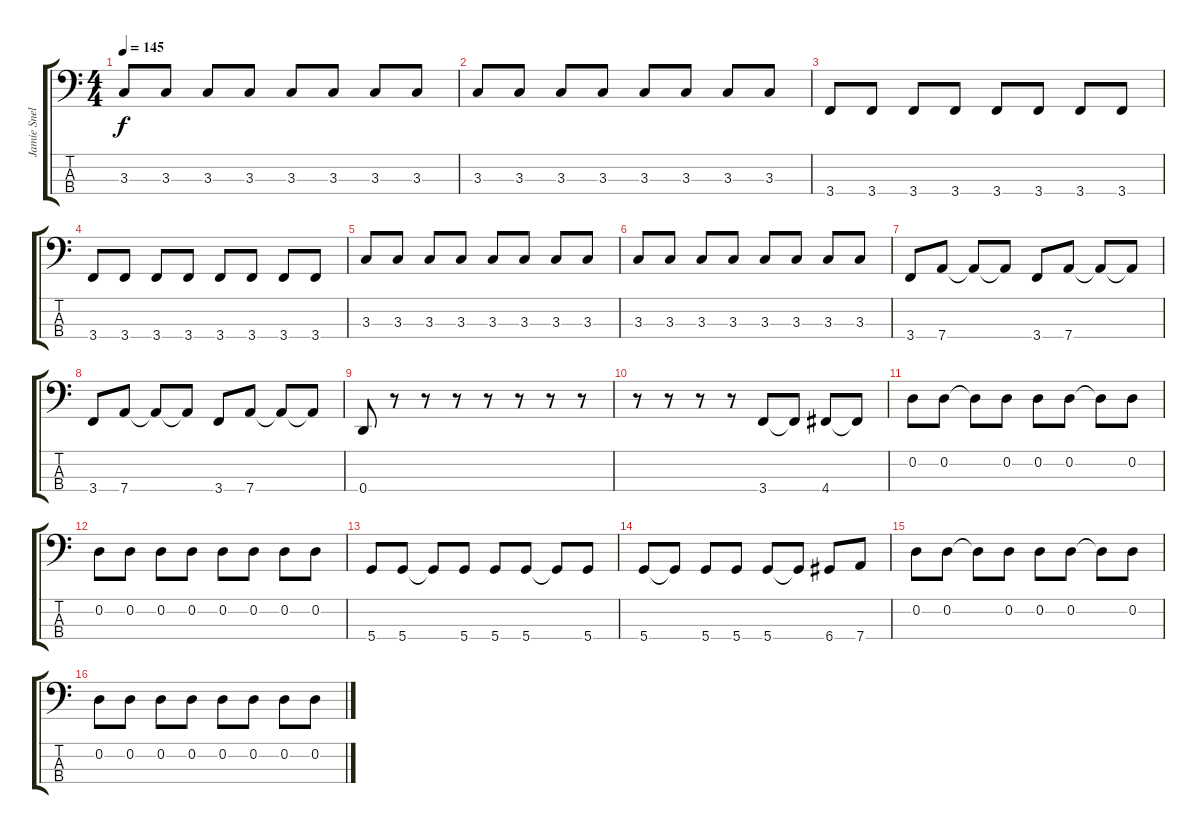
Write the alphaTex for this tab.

\track ("Jamie Snell (Bass)" "Jamie Snel") {instrument electricbasspick}
\staff {score tabs}
\tuning (G2 D2 A1 D1) {hide}
\ts (4 4)
\tempo 145
\clef f4
\ks c
3.3.8{dy f} 3.3.8 3.3.8 3.3.8 3.3.8 3.3.8 3.3.8 3.3.8 |
3.3.8 3.3.8 3.3.8 3.3.8 3.3.8 3.3.8 3.3.8 3.3.8 |
3.4.8 3.4.8 3.4.8 3.4.8 3.4.8 3.4.8 3.4.8 3.4.8 |
3.4.8 3.4.8 3.4.8 3.4.8 3.4.8 3.4.8 3.4.8 3.4.8 |
3.3.8 3.3.8 3.3.8 3.3.8 3.3.8 3.3.8 3.3.8 3.3.8 |
3.3.8 3.3.8 3.3.8 3.3.8 3.3.8 3.3.8 3.3.8 3.3.8 |
3.4.8 7.4.8 7.4{t}.8 7.4{t}.8 3.4.8 7.4.8 7.4{t}.8 7.4{t}.8 |
3.4.8 7.4.8 7.4{t}.8 7.4{t}.8 3.4.8 7.4.8 7.4{t}.8 7.4{t}.8 |
0.4.8 r.8 r.8 r.8 r.8 r.8 r.8 r.8 |
r.8 r.8 r.8 r.8 3.4.8 3.4{t}.8 4.4.8 4.4{t}.8 |
0.2.8 0.2.8 0.2{t}.8 0.2.8 0.2.8 0.2.8 0.2{t}.8 0.2.8 |
0.2.8 0.2.8 0.2.8 0.2.8 0.2.8 0.2.8 0.2.8 0.2.8 |
5.4.8 5.4.8 5.4{t}.8 5.4.8 5.4.8 5.4.8 5.4{t}.8 5.4.8 |
5.4.8 5.4{t}.8 5.4.8 5.4.8 5.4.8 5.4{t}.8 6.4.8 7.4.8 |
0.2.8 0.2.8 0.2{t}.8 0.2.8 0.2.8 0.2.8 0.2{t}.8 0.2.8 |
0.2.8 0.2.8 0.2.8 0.2.8 0.2.8 0.2.8 0.2.8 0.2.8
